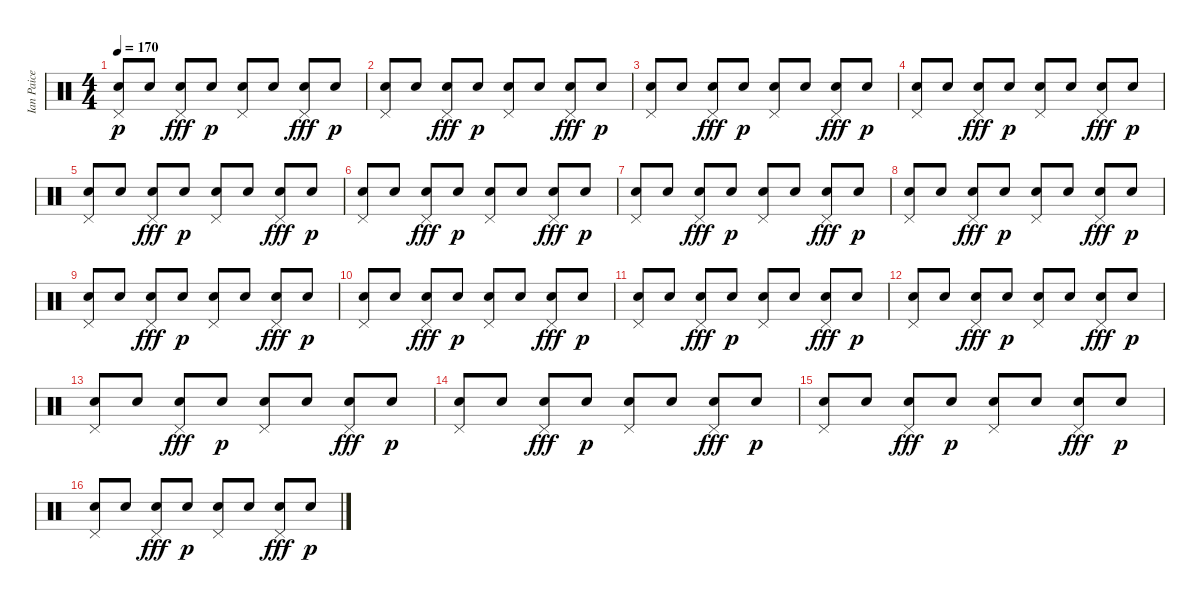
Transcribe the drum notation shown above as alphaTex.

\track ("Ian Paice" "Ian Paice") {instrument percussion}
\staff {score}
\articulation defaults
\ts (4 4)
\tempo 170
\clef neutral
\ks c
("Pedal Hi-Hat (hit)" "Electric Snare (hit)").8{dy p} "Electric Snare (hit)".8 ("Pedal Hi-Hat (hit)" "Electric Snare (hit)").8{dy fff} "Electric Snare (hit)".8{dy p} ("Pedal Hi-Hat (hit)" "Electric Snare (hit)").8 "Electric Snare (hit)".8 ("Pedal Hi-Hat (hit)" "Electric Snare (hit)").8{dy fff} "Electric Snare (hit)".8{dy p} |
("Pedal Hi-Hat (hit)" "Electric Snare (hit)").8 "Electric Snare (hit)".8 ("Pedal Hi-Hat (hit)" "Electric Snare (hit)").8{dy fff} "Electric Snare (hit)".8{dy p} ("Pedal Hi-Hat (hit)" "Electric Snare (hit)").8 "Electric Snare (hit)".8 ("Pedal Hi-Hat (hit)" "Electric Snare (hit)").8{dy fff} "Electric Snare (hit)".8{dy p} |
("Pedal Hi-Hat (hit)" "Electric Snare (hit)").8 "Electric Snare (hit)".8 ("Pedal Hi-Hat (hit)" "Electric Snare (hit)").8{dy fff} "Electric Snare (hit)".8{dy p} ("Pedal Hi-Hat (hit)" "Electric Snare (hit)").8 "Electric Snare (hit)".8 ("Pedal Hi-Hat (hit)" "Electric Snare (hit)").8{dy fff} "Electric Snare (hit)".8{dy p} |
("Pedal Hi-Hat (hit)" "Electric Snare (hit)").8 "Electric Snare (hit)".8 ("Pedal Hi-Hat (hit)" "Electric Snare (hit)").8{dy fff} "Electric Snare (hit)".8{dy p} ("Pedal Hi-Hat (hit)" "Electric Snare (hit)").8 "Electric Snare (hit)".8 ("Pedal Hi-Hat (hit)" "Electric Snare (hit)").8{dy fff} "Electric Snare (hit)".8{dy p} |
("Pedal Hi-Hat (hit)" "Electric Snare (hit)").8 "Electric Snare (hit)".8 ("Pedal Hi-Hat (hit)" "Electric Snare (hit)").8{dy fff} "Electric Snare (hit)".8{dy p} ("Pedal Hi-Hat (hit)" "Electric Snare (hit)").8 "Electric Snare (hit)".8 ("Pedal Hi-Hat (hit)" "Electric Snare (hit)").8{dy fff} "Electric Snare (hit)".8{dy p} |
("Pedal Hi-Hat (hit)" "Electric Snare (hit)").8 "Electric Snare (hit)".8 ("Pedal Hi-Hat (hit)" "Electric Snare (hit)").8{dy fff} "Electric Snare (hit)".8{dy p} ("Pedal Hi-Hat (hit)" "Electric Snare (hit)").8 "Electric Snare (hit)".8 ("Pedal Hi-Hat (hit)" "Electric Snare (hit)").8{dy fff} "Electric Snare (hit)".8{dy p} |
("Pedal Hi-Hat (hit)" "Electric Snare (hit)").8 "Electric Snare (hit)".8 ("Pedal Hi-Hat (hit)" "Electric Snare (hit)").8{dy fff} "Electric Snare (hit)".8{dy p} ("Pedal Hi-Hat (hit)" "Electric Snare (hit)").8 "Electric Snare (hit)".8 ("Pedal Hi-Hat (hit)" "Electric Snare (hit)").8{dy fff} "Electric Snare (hit)".8{dy p} |
("Pedal Hi-Hat (hit)" "Electric Snare (hit)").8 "Electric Snare (hit)".8 ("Pedal Hi-Hat (hit)" "Electric Snare (hit)").8{dy fff} "Electric Snare (hit)".8{dy p} ("Pedal Hi-Hat (hit)" "Electric Snare (hit)").8 "Electric Snare (hit)".8 ("Pedal Hi-Hat (hit)" "Electric Snare (hit)").8{dy fff} "Electric Snare (hit)".8{dy p} |
("Pedal Hi-Hat (hit)" "Electric Snare (hit)").8 "Electric Snare (hit)".8 ("Pedal Hi-Hat (hit)" "Electric Snare (hit)").8{dy fff} "Electric Snare (hit)".8{dy p} ("Pedal Hi-Hat (hit)" "Electric Snare (hit)").8 "Electric Snare (hit)".8 ("Pedal Hi-Hat (hit)" "Electric Snare (hit)").8{dy fff} "Electric Snare (hit)".8{dy p} |
("Pedal Hi-Hat (hit)" "Electric Snare (hit)").8 "Electric Snare (hit)".8 ("Pedal Hi-Hat (hit)" "Electric Snare (hit)").8{dy fff} "Electric Snare (hit)".8{dy p} ("Pedal Hi-Hat (hit)" "Electric Snare (hit)").8 "Electric Snare (hit)".8 ("Pedal Hi-Hat (hit)" "Electric Snare (hit)").8{dy fff} "Electric Snare (hit)".8{dy p} |
("Pedal Hi-Hat (hit)" "Electric Snare (hit)").8 "Electric Snare (hit)".8 ("Pedal Hi-Hat (hit)" "Electric Snare (hit)").8{dy fff} "Electric Snare (hit)".8{dy p} ("Pedal Hi-Hat (hit)" "Electric Snare (hit)").8 "Electric Snare (hit)".8 ("Pedal Hi-Hat (hit)" "Electric Snare (hit)").8{dy fff} "Electric Snare (hit)".8{dy p} |
("Pedal Hi-Hat (hit)" "Electric Snare (hit)").8 "Electric Snare (hit)".8 ("Pedal Hi-Hat (hit)" "Electric Snare (hit)").8{dy fff} "Electric Snare (hit)".8{dy p} ("Pedal Hi-Hat (hit)" "Electric Snare (hit)").8 "Electric Snare (hit)".8 ("Pedal Hi-Hat (hit)" "Electric Snare (hit)").8{dy fff} "Electric Snare (hit)".8{dy p} |
("Pedal Hi-Hat (hit)" "Electric Snare (hit)").8 "Electric Snare (hit)".8 ("Pedal Hi-Hat (hit)" "Electric Snare (hit)").8{dy fff} "Electric Snare (hit)".8{dy p} ("Pedal Hi-Hat (hit)" "Electric Snare (hit)").8 "Electric Snare (hit)".8 ("Pedal Hi-Hat (hit)" "Electric Snare (hit)").8{dy fff} "Electric Snare (hit)".8{dy p} |
("Pedal Hi-Hat (hit)" "Electric Snare (hit)").8 "Electric Snare (hit)".8 ("Pedal Hi-Hat (hit)" "Electric Snare (hit)").8{dy fff} "Electric Snare (hit)".8{dy p} ("Pedal Hi-Hat (hit)" "Electric Snare (hit)").8 "Electric Snare (hit)".8 ("Pedal Hi-Hat (hit)" "Electric Snare (hit)").8{dy fff} "Electric Snare (hit)".8{dy p} |
("Pedal Hi-Hat (hit)" "Electric Snare (hit)").8 "Electric Snare (hit)".8 ("Pedal Hi-Hat (hit)" "Electric Snare (hit)").8{dy fff} "Electric Snare (hit)".8{dy p} ("Pedal Hi-Hat (hit)" "Electric Snare (hit)").8 "Electric Snare (hit)".8 ("Pedal Hi-Hat (hit)" "Electric Snare (hit)").8{dy fff} "Electric Snare (hit)".8{dy p} |
("Pedal Hi-Hat (hit)" "Electric Snare (hit)").8 "Electric Snare (hit)".8 ("Pedal Hi-Hat (hit)" "Electric Snare (hit)").8{dy fff} "Electric Snare (hit)".8{dy p} ("Pedal Hi-Hat (hit)" "Electric Snare (hit)").8 "Electric Snare (hit)".8 ("Pedal Hi-Hat (hit)" "Electric Snare (hit)").8{dy fff} "Electric Snare (hit)".8{dy p}
